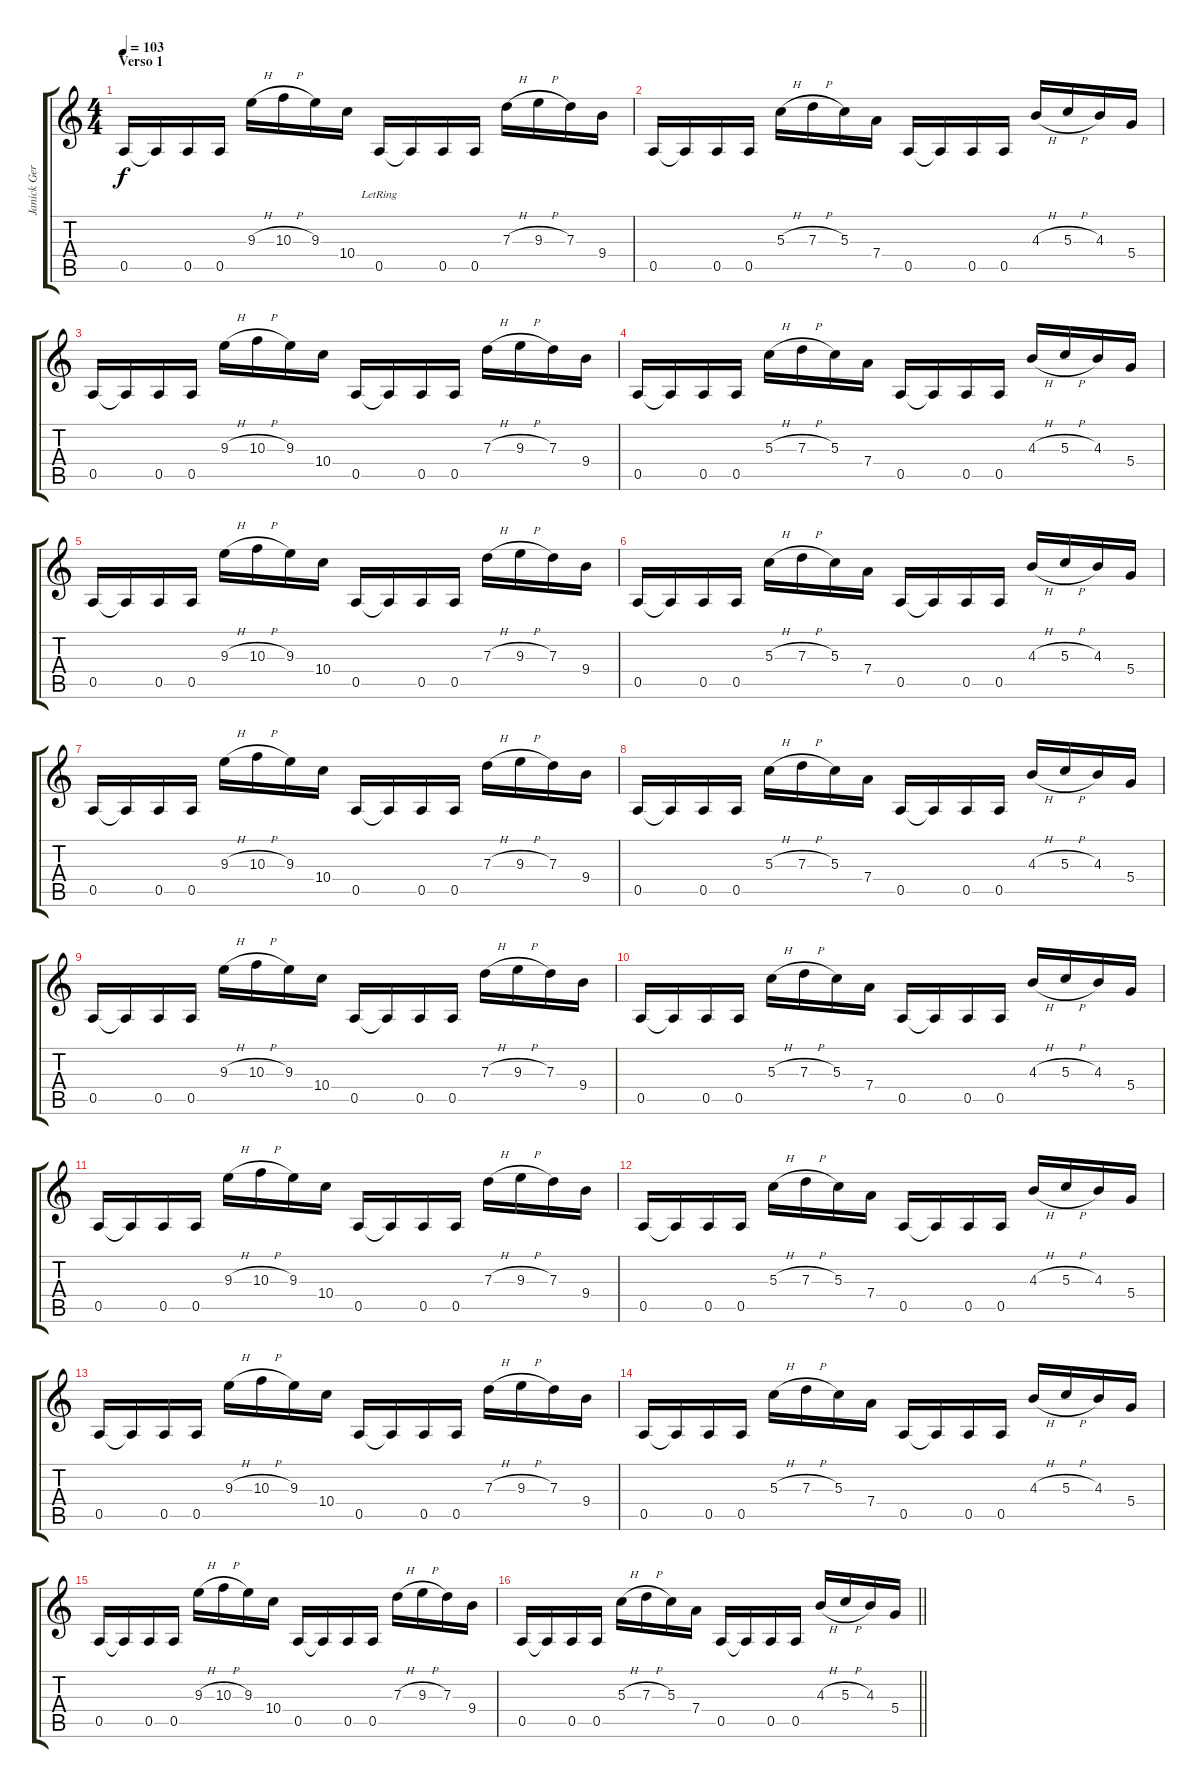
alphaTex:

\track ("Janick Gers" "Janick Ger") {instrument distortionguitar}
\staff {score tabs}
\tuning (E4 B3 G3 D3 A2 E2) {hide}
\ts (4 4)
\section ("" "Verso 1")
\tempo 103
\clef g2
\ks c
0.5.16{dy f} 0.5{t}.16 0.5.16 0.5.16 9.3{h}.16 10.3{h}.16 9.3.16 10.4.16 0.5{lr}.16 0.5{t}.16 0.5.16 0.5.16 7.3{h}.16 9.3{h}.16 7.3.16 9.4.16 |
0.5.16 0.5{t}.16 0.5.16 0.5.16 5.3{h}.16 7.3{h}.16 5.3.16 7.4.16 0.5.16 0.5{t}.16 0.5.16 0.5.16 4.3{h}.16 5.3{h}.16 4.3.16 5.4.16 |
0.5.16 0.5{t}.16 0.5.16 0.5.16 9.3{h}.16 10.3{h}.16 9.3.16 10.4.16 0.5.16 0.5{t}.16 0.5.16 0.5.16 7.3{h}.16 9.3{h}.16 7.3.16 9.4.16 |
0.5.16 0.5{t}.16 0.5.16 0.5.16 5.3{h}.16 7.3{h}.16 5.3.16 7.4.16 0.5.16 0.5{t}.16 0.5.16 0.5.16 4.3{h}.16 5.3{h}.16 4.3.16 5.4.16 |
0.5.16 0.5{t}.16 0.5.16 0.5.16 9.3{h}.16 10.3{h}.16 9.3.16 10.4.16 0.5.16 0.5{t}.16 0.5.16 0.5.16 7.3{h}.16 9.3{h}.16 7.3.16 9.4.16 |
0.5.16 0.5{t}.16 0.5.16 0.5.16 5.3{h}.16 7.3{h}.16 5.3.16 7.4.16 0.5.16 0.5{t}.16 0.5.16 0.5.16 4.3{h}.16 5.3{h}.16 4.3.16 5.4.16 |
0.5.16 0.5{t}.16 0.5.16 0.5.16 9.3{h}.16 10.3{h}.16 9.3.16 10.4.16 0.5.16 0.5{t}.16 0.5.16 0.5.16 7.3{h}.16 9.3{h}.16 7.3.16 9.4.16 |
0.5.16 0.5{t}.16 0.5.16 0.5.16 5.3{h}.16 7.3{h}.16 5.3.16 7.4.16 0.5.16 0.5{t}.16 0.5.16 0.5.16 4.3{h}.16 5.3{h}.16 4.3.16 5.4.16 |
0.5.16 0.5{t}.16 0.5.16 0.5.16 9.3{h}.16 10.3{h}.16 9.3.16 10.4.16 0.5.16 0.5{t}.16 0.5.16 0.5.16 7.3{h}.16 9.3{h}.16 7.3.16 9.4.16 |
0.5.16 0.5{t}.16 0.5.16 0.5.16 5.3{h}.16 7.3{h}.16 5.3.16 7.4.16 0.5.16 0.5{t}.16 0.5.16 0.5.16 4.3{h}.16 5.3{h}.16 4.3.16 5.4.16 |
0.5.16 0.5{t}.16 0.5.16 0.5.16 9.3{h}.16 10.3{h}.16 9.3.16 10.4.16 0.5.16 0.5{t}.16 0.5.16 0.5.16 7.3{h}.16 9.3{h}.16 7.3.16 9.4.16 |
0.5.16 0.5{t}.16 0.5.16 0.5.16 5.3{h}.16 7.3{h}.16 5.3.16 7.4.16 0.5.16 0.5{t}.16 0.5.16 0.5.16 4.3{h}.16 5.3{h}.16 4.3.16 5.4.16 |
0.5.16 0.5{t}.16 0.5.16 0.5.16 9.3{h}.16 10.3{h}.16 9.3.16 10.4.16 0.5.16 0.5{t}.16 0.5.16 0.5.16 7.3{h}.16 9.3{h}.16 7.3.16 9.4.16 |
0.5.16 0.5{t}.16 0.5.16 0.5.16 5.3{h}.16 7.3{h}.16 5.3.16 7.4.16 0.5.16 0.5{t}.16 0.5.16 0.5.16 4.3{h}.16 5.3{h}.16 4.3.16 5.4.16 |
0.5.16 0.5{t}.16 0.5.16 0.5.16 9.3{h}.16 10.3{h}.16 9.3.16 10.4.16 0.5.16 0.5{t}.16 0.5.16 0.5.16 7.3{h}.16 9.3{h}.16 7.3.16 9.4.16 |
\barLineRight lightlight
0.5.16 0.5{t}.16 0.5.16 0.5.16 5.3{h}.16 7.3{h}.16 5.3.16 7.4.16 0.5.16 0.5{t}.16 0.5.16 0.5.16 4.3{h}.16 5.3{h}.16 4.3.16 5.4.16
